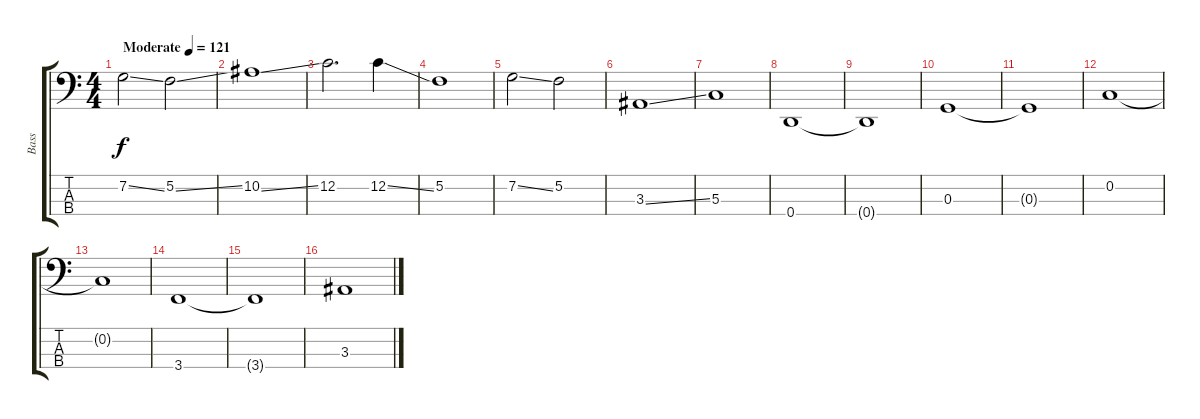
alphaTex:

\track ("Bass" "Bass") {instrument electricbassfinger}
\staff {score tabs}
\tuning (F2 C2 G1 D1) {hide}
\ts (4 4)
\tempo (121 "Moderate")
\clef f4
\ks c
7.2{ss}.2{dy f instrument electricbassfinger} 5.2{ss}.2 |
10.2{ss}.1 |
12.2.2{d} 12.2{ss}.4 |
5.2.1 |
7.2{ss}.2 5.2.2 |
3.3{ss}.1 |
5.3.1 |
0.4.1 |
0.4{t}.1 |
0.3.1 |
0.3{t}.1 |
0.2.1 |
0.2{t}.1 |
3.4.1 |
3.4{t}.1 |
3.3.1
